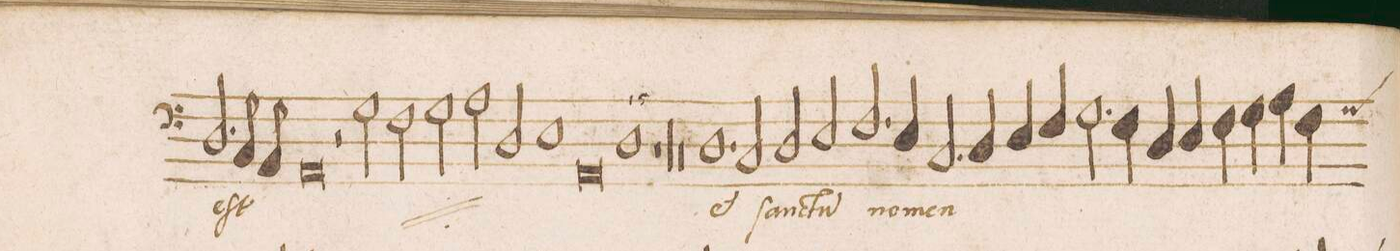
**kern	**text
*I"BASVS	*
*clefF4	*
*k[]	*
*met(c|)	*
*M2/1	*
2.D/	eſt
8C/	.
8BB/	.
=59	=59
0AA	.
*	*ij
=60	=60
2r	.
2G\	mi-
2F\	-hi
2G\	mag-
=61	=61
2A\	-na
2D\	qui
1E	po-
=62	=62
0AA	-tens
=63	=63
1D	eſt
1r	.
*	*Xij
=64	=64
0r	.
=65	=65
0r	.
=66	=66
0r	.
=67	=67
1.D	et
2C/	ſan-
=68	=68
2D/	.
2E/	-ctu(m)
2.F/	no-
4E/	.
=69	=69
2.C/	-men
4D/	.
4E/	.
4F/	.
2.G\	.
=70	=70
4F\	.
4D/	.
4E/	.
4F\	.
4G\	.
4A\	.
*custos:G	*
4F\	.
=71	=71
*-	*-
